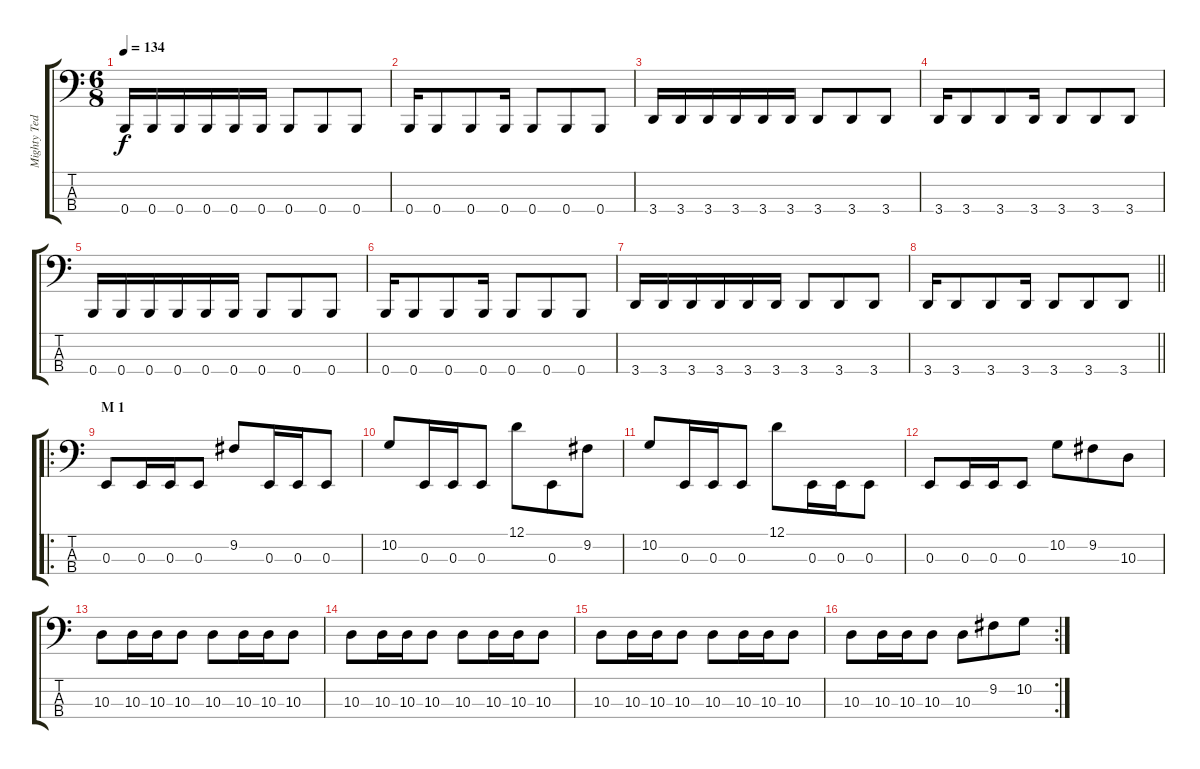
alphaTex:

\track ("Mighty Ted Lundström" "Mighty Ted") {instrument electricbasspick}
\staff {score tabs}
\tuning (D2 A1 E1 B0) {hide}
\ts (6 8)
\tempo 134
\clef f4
\ks c
0.4.16{dy f} 0.4.16 0.4.16 0.4.16 0.4.16 0.4.16 0.4.8 0.4.8 0.4.8 |
0.4.16 0.4.8 0.4.8 0.4.16 0.4.8 0.4.8 0.4.8 |
3.4.16 3.4.16 3.4.16 3.4.16 3.4.16 3.4.16 3.4.8 3.4.8 3.4.8 |
3.4.16 3.4.8 3.4.8 3.4.16 3.4.8 3.4.8 3.4.8 |
0.4.16 0.4.16 0.4.16 0.4.16 0.4.16 0.4.16 0.4.8 0.4.8 0.4.8 |
0.4.16 0.4.8 0.4.8 0.4.16 0.4.8 0.4.8 0.4.8 |
3.4.16 3.4.16 3.4.16 3.4.16 3.4.16 3.4.16 3.4.8 3.4.8 3.4.8 |
\barLineRight lightlight
3.4.16 3.4.8 3.4.8 3.4.16 3.4.8 3.4.8 3.4.8 |
\ro
\section ("" "M 1")
0.3.8 0.3.16 0.3.16 0.3.8 9.2.8 0.3.16 0.3.16 0.3.8 |
10.2.8 0.3.16 0.3.16 0.3.8 12.1.8 0.3.8 9.2.8 |
10.2.8 0.3.16 0.3.16 0.3.8 12.1.8 0.3.16 0.3.16 0.3.8 |
0.3.8 0.3.16 0.3.16 0.3.8 10.2.8 9.2.8 10.3.8 |
10.3.8 10.3.16 10.3.16 10.3.8 10.3.8 10.3.16 10.3.16 10.3.8 |
10.3.8 10.3.16 10.3.16 10.3.8 10.3.8 10.3.16 10.3.16 10.3.8 |
10.3.8 10.3.16 10.3.16 10.3.8 10.3.8 10.3.16 10.3.16 10.3.8 |
\rc 2
10.3.8 10.3.16 10.3.16 10.3.8 10.3.8 9.2.8 10.2.8
